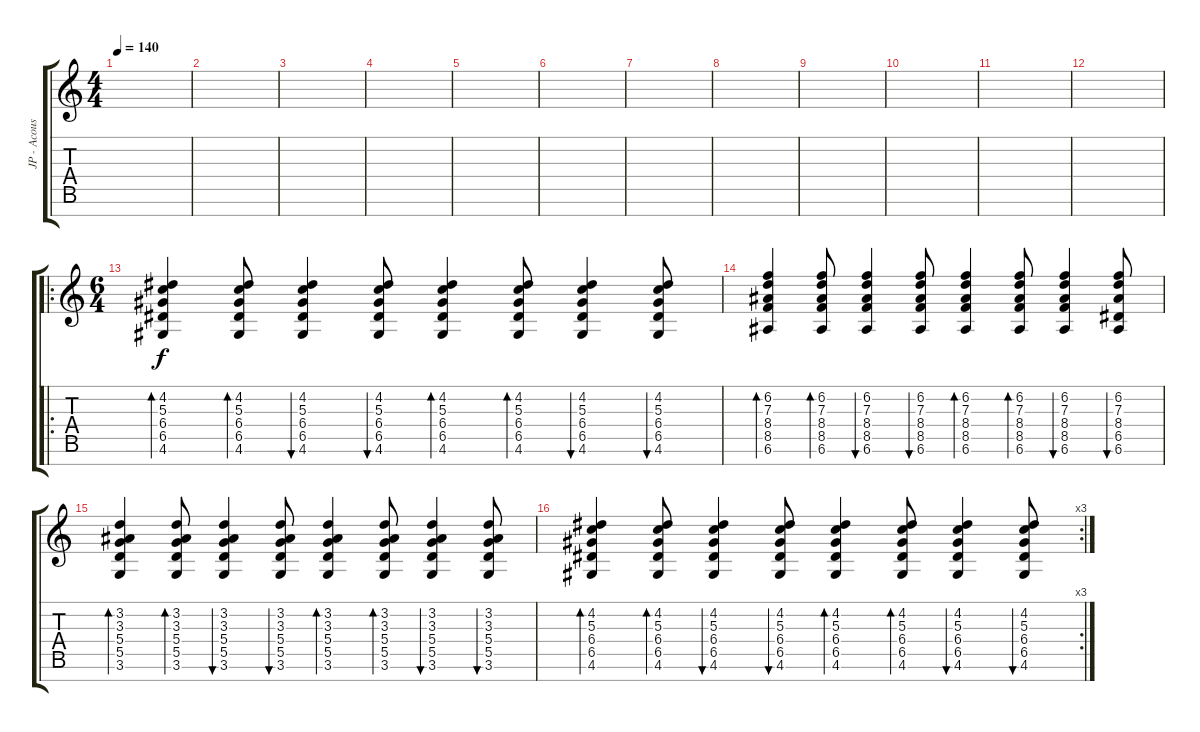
\track ("JP - Acoustic" "JP - Acous") {instrument acousticguitarsteel}
\staff {score tabs}
\tuning (E4 B3 G3 D3 A2 E2 B1) {hide}
\ts (4 4)
\tempo 140
\clef g2
\ks c
|
|
|
|
|
|
|
|
|
|
|
|
\ro
\ts (6 4)
(4.2 5.3 6.4 6.5 4.6).4{bd 120} (4.2 5.3 6.4 6.5 4.6).8{bd 120} (4.2 5.3 6.4 6.5 4.6).4{bu 120} (4.2 5.3 6.4 6.5 4.6).8{bu 120} (4.2 5.3 6.4 6.5 4.6).4{bd 120} (4.2 5.3 6.4 6.5 4.6).8{bd 120} (4.2 5.3 6.4 6.5 4.6).4{bu 120} (4.2 5.3 6.4 6.5 4.6).8{bu 120} |
(6.2 7.3 8.4 8.5 6.6).4{bd 120} (6.2 7.3 8.4 8.5 6.6).8{bd 120} (6.2 7.3 8.4 8.5 6.6).4{bu 120} (6.2 7.3 8.4 8.5 6.6).8{bu 120} (6.2 7.3 8.4 8.5 6.6).4{bd 120} (6.2 7.3 8.4 8.5 6.6).8{bd 120} (6.2 7.3 8.4 8.5 6.6).4{bu 120} (6.2 7.3 8.4 6.5 6.6).8{bu 120} |
(3.2 3.3 5.4 5.5 3.6).4{bd 120} (3.2 3.3 5.4 5.5 3.6).8{bd 120} (3.2 3.3 5.4 5.5 3.6).4{bu 120} (3.2 3.3 5.4 5.5 3.6).8{bu 120} (3.2 3.3 5.4 5.5 3.6).4{bd 120} (3.2 3.3 5.4 5.5 3.6).8{bd 120} (3.2 3.3 5.4 5.5 3.6).4{bu 120} (3.2 3.3 5.4 5.5 3.6).8{bu 120} |
\rc 3
(4.2 5.3 6.4 6.5 4.6).4{bd 120} (4.2 5.3 6.4 6.5 4.6).8{bd 120} (4.2 5.3 6.4 6.5 4.6).4{bu 120} (4.2 5.3 6.4 6.5 4.6).8{bu 120} (4.2 5.3 6.4 6.5 4.6).4{bd 120} (4.2 5.3 6.4 6.5 4.6).8{bd 120} (4.2 5.3 6.4 6.5 4.6).4{bu 120} (4.2 5.3 6.4 6.5 4.6).8{bu 120}
